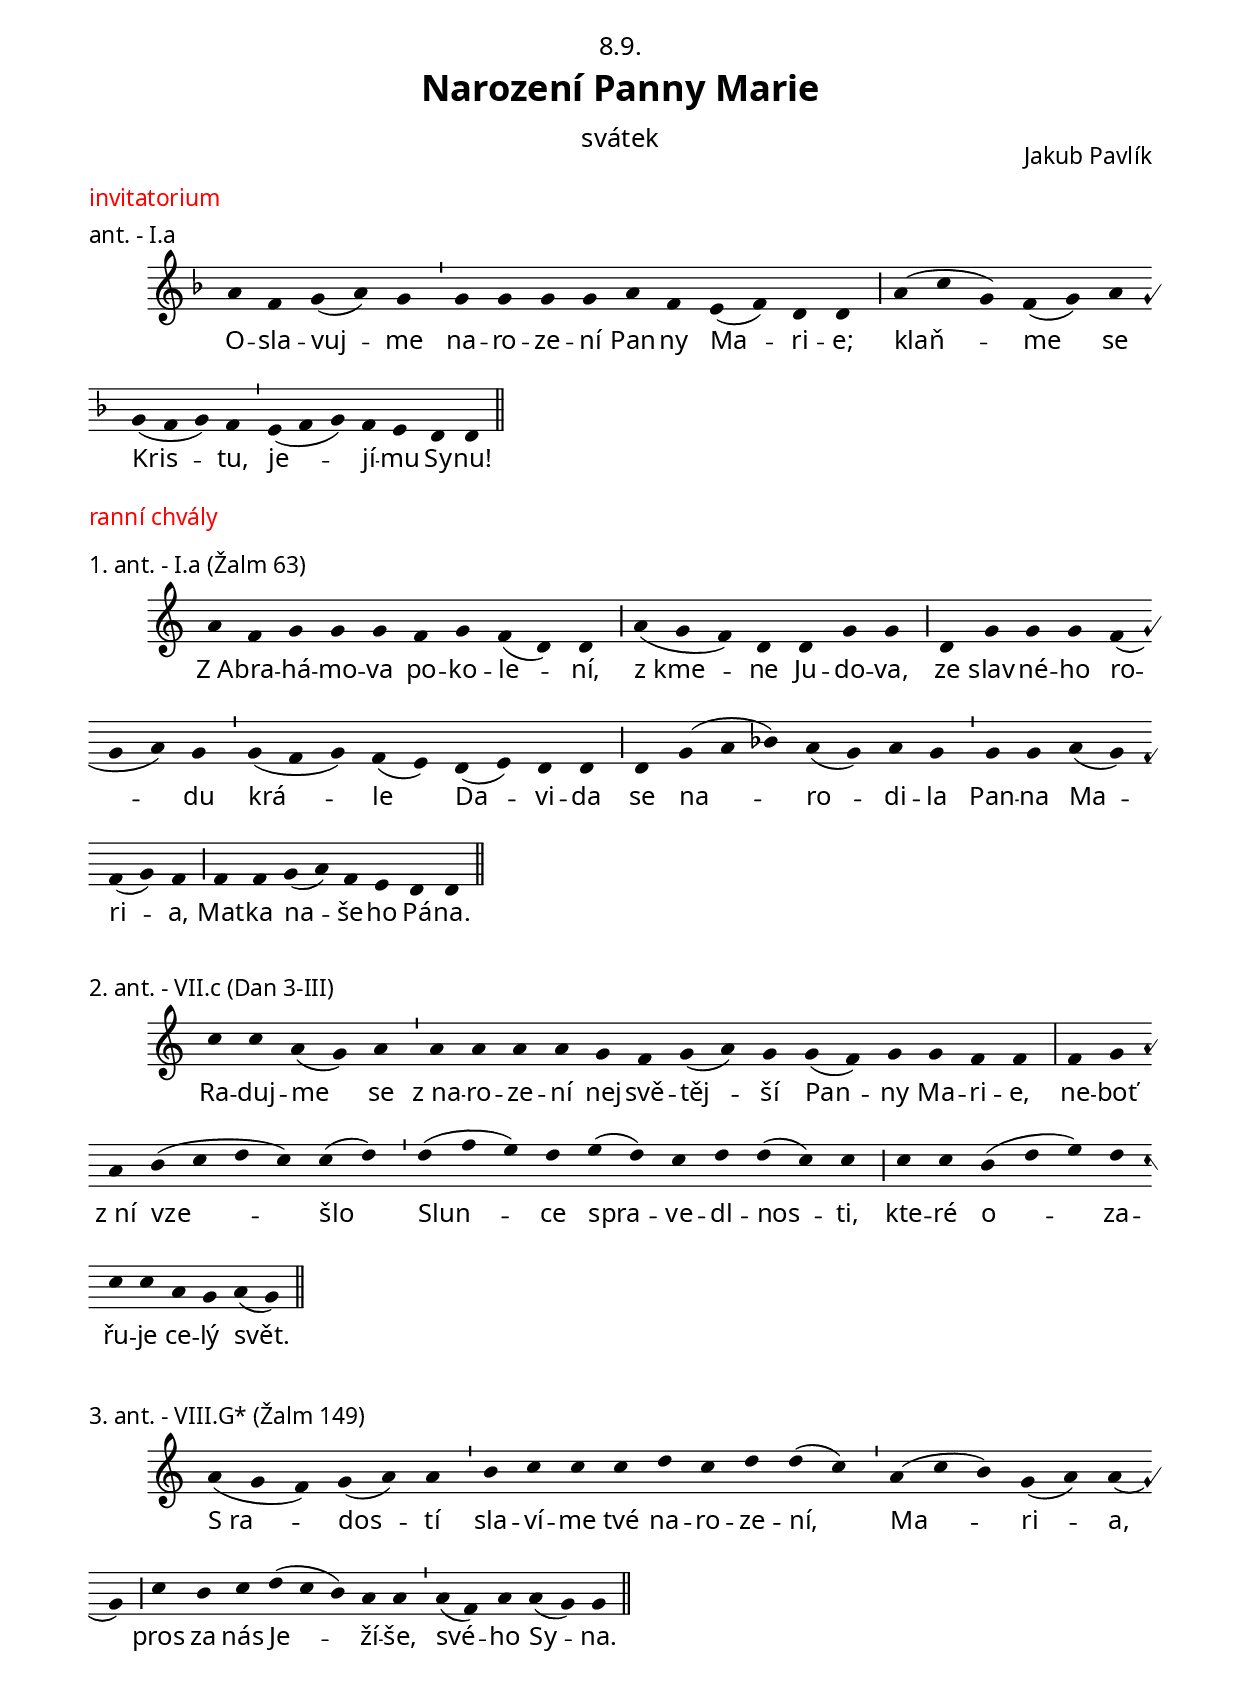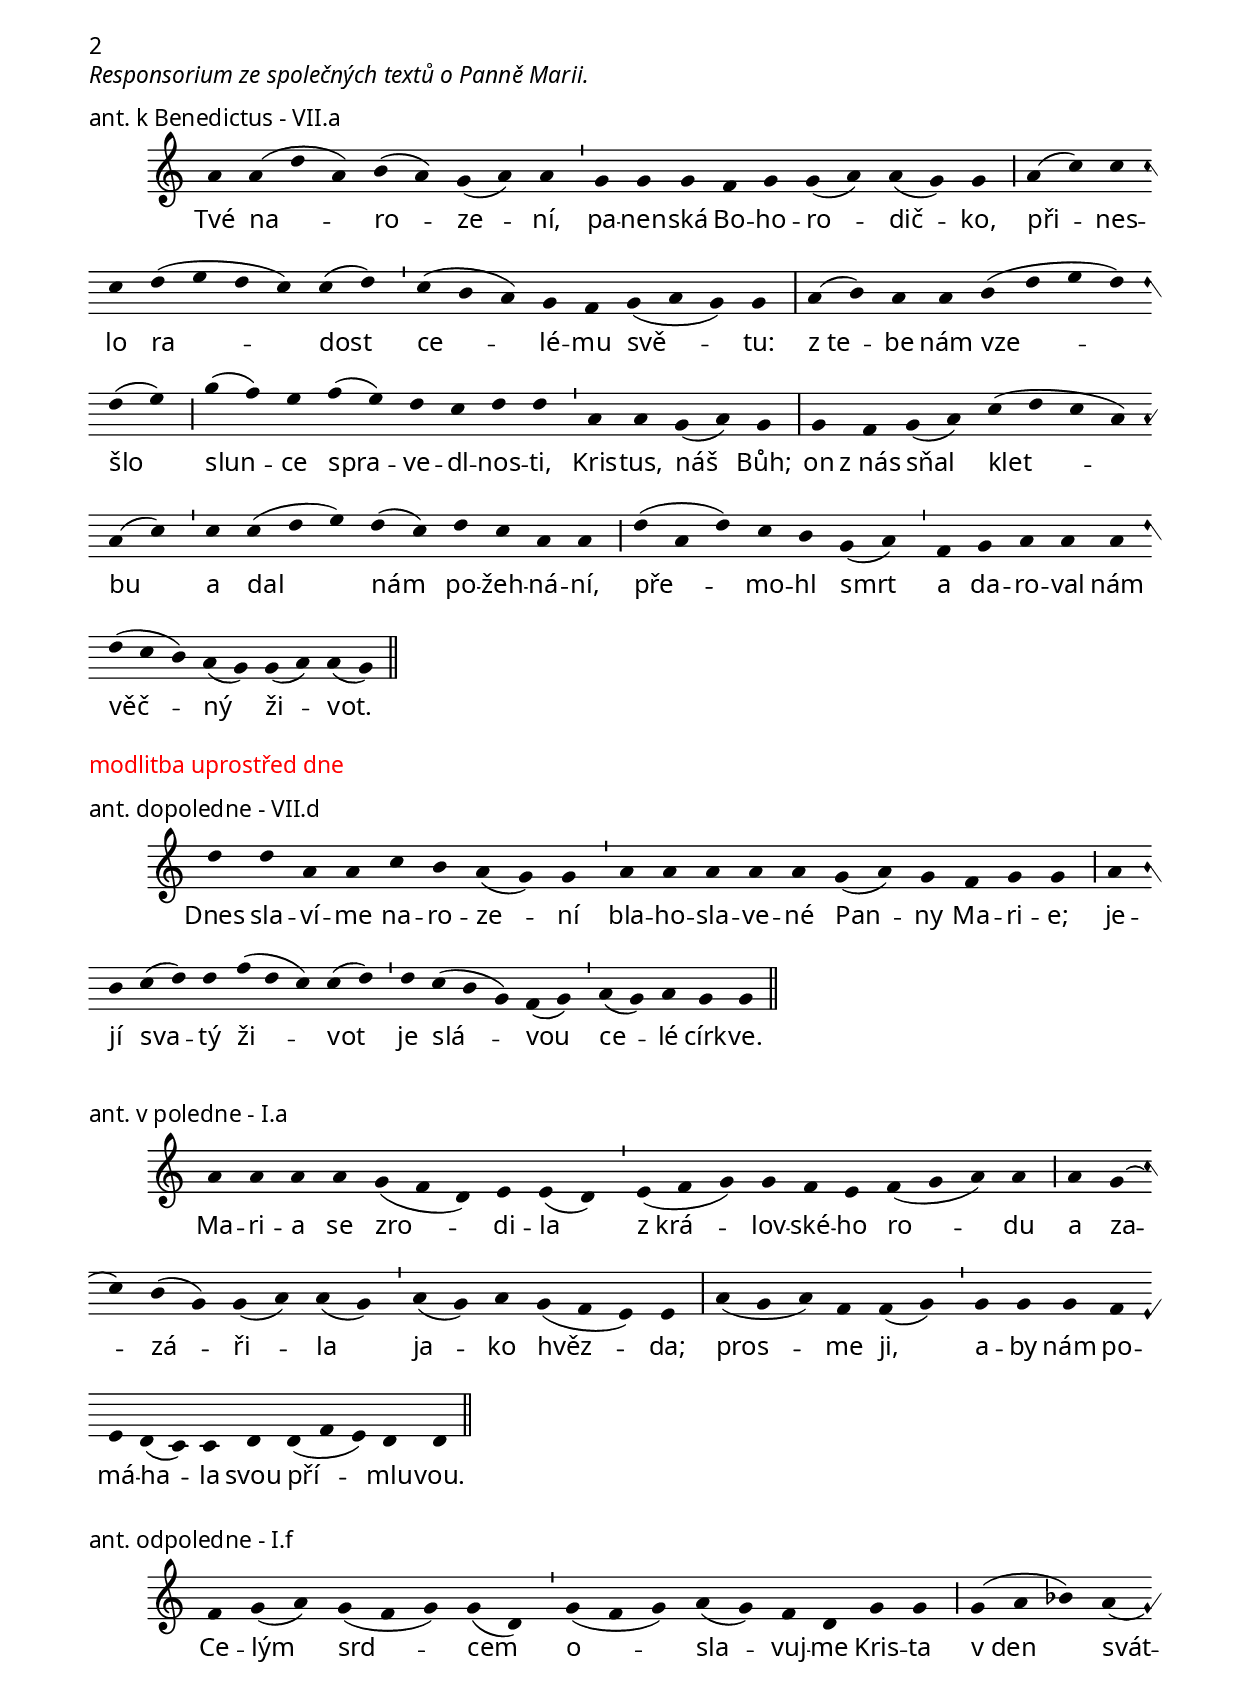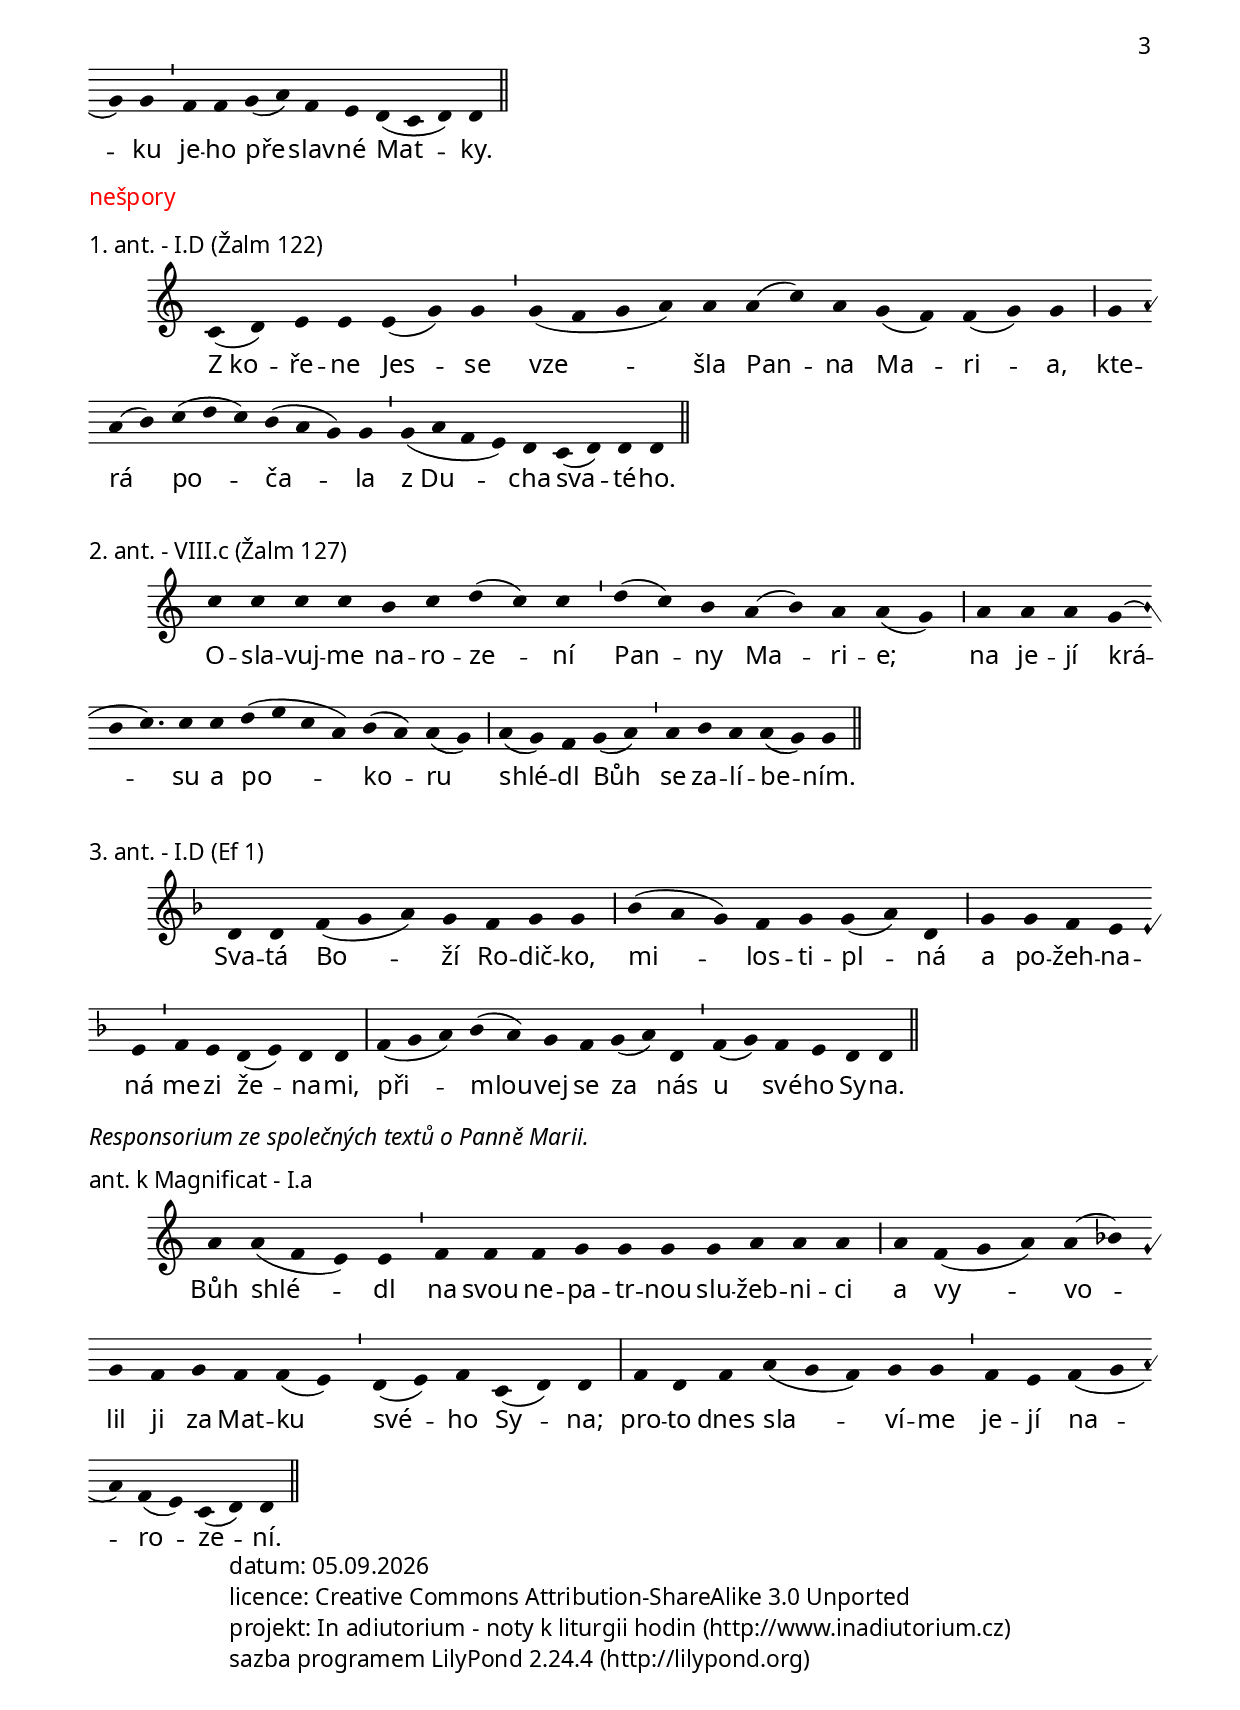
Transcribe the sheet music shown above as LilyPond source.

\version "2.15.40"

\include "../spolecne.ly"
\include "../dilyresponsorii.ly"

\header {
  title = \markup\titleSvatek
            "Narození Panny Marie"
            svátek
            8.9.
  composer = "Jakub Pavlík"
}

\markup {\nadpisHodinka {"invitatorium"}}

\score {
  \relative c'' {
    \choralniRezim
    \key f \major
    a4 f g( a) g \barMin g g g g a f e( f) d d \barMaior
    a'( c g) f( g) a g( f g) f \barMin e( f g) f e d d \barFinalis
  }
  \addlyrics {
    O -- sla -- vuj -- me na -- ro -- ze -- ní Pan -- ny Ma -- ri -- e;
    klaň -- me se Kris -- tu, je -- jí -- mu Sy -- nu!
  }
  \header {
    quid = "ant."
    modus = "I"
    differentia = "a"
    psalmus = ""
    id = "invit"
    piece = \markup {\sestavTitulekBezZalmu}
  }
}

\markup {\nadpisHodinka {"ranní chvály"}}

\score {
  \relative c'' {
    \choralniRezim
    a4 f g g g f g f( d) d \barMaior
    a'( g f) d d g g \barMaior
    d g g g f( g a) g \barMin g( f g) f( e) d( e) d d \barMaior
    d g( a bes) a( g) a g \barMin g g a( g) f( g) f \barMaior
    f f g( a) f e d d \barFinalis
  }
  \addlyrics {
    Z_A -- bra -- há -- mo -- va po -- ko -- le -- ní,
    z_kme -- ne Ju -- do -- va,
    ze slav -- né -- ho ro -- du krá -- le Da -- vi -- da
    se na -- ro -- di -- la Pan -- na Ma -- ri -- a,
    Mat -- ka na -- še -- ho Pá -- na.
  }
  \header {
    quid = "1. ant."
    modus = "I"
    differentia = "a"
    psalmus = "Žalm 63"
    id = "rch-a1"
    piece = \markup {\sestavTitulek}
  }
}

\score {
  \relative c'' {
    \choralniRezim
    c4 c a( g) a \barMin a a a a g f g( a) g g( f) g g f f \barMax
    f g a b( c d c) c( d) \barMin d( f e) d e( d) c d d( c) c \barMaior
    c c b( d e) d c c a g a( g) \barFinalis
  }
  \addlyrics {
    Ra -- duj -- me se z_na -- ro -- ze -- ní
    nej -- svě -- těj -- ší Pan -- ny Ma -- ri -- e,
    ne -- boť z_ní vze -- šlo Slun -- ce spra -- ve -- dl -- nos -- ti,
    kte -- ré o -- za -- řu -- je ce -- lý svět.
  }
  \header {
    quid = "2. ant."
    modus = "VII"
    differentia = "c"
    psalmus = "Dan 3-III"
    placet = "VII.c2"
    id = "rch-a2"
    piece = \markup {\sestavTitulek}
  }
}

\score {
  \relative c'' {
    \choralniRezim
    a4( g f) g( a) a \barMin b c c c d c d d( c) \barMin a( c b) g( a) a( g) \barMaior
    c b c d( c b) a a \barMin a( f) a a( g) g \barFinalis
  }
  \addlyrics {
    S_ra -- dos -- tí sla -- ví -- me tvé na -- ro -- ze -- ní, Ma -- ri -- a,
    pros za nás Je -- ží -- še, své -- ho Sy -- na.
  }
  \header {
    quid = "3. ant."
    modus = "VIII"
    differentia = "G*"
    psalmus = "Žalm 149"
    id = "rch-a3"
    piece = \markup {\sestavTitulek}
  }
}

\markup\italic{Responsorium ze společných textů o Panně Marii.}

\score {
  \relative c'' {
    \choralniRezim
    a4 a( d a) b( a) g( a) a \barMin g g g f g g( a) a( g) g \barMaior
    a( c) c c d( e d c) c( d) \barMin c( b a) g f g( a g) g \barMax

    a( b) a a b( d e d) d( e) \barMaior g( f) e f( e) d c d d \barMin
    a a g( a) g \barMax

    g f g( a) c( d c a) a( c) \barMin
    c c( d e) d( c) d c a a \barMaior
    d( a d) c b g( a) \barMin
    f g a a a d( c b) a( g) g( a) a( g) \barFinalis
  }
  \addlyrics {
    Tvé na -- ro -- ze -- ní, pa -- nen -- ská Bo -- ho -- ro -- dič -- ko,
    při -- nes -- lo ra -- dost ce -- lé -- mu svě -- tu:

    z_te -- be nám vze -- šlo slun -- ce spra -- ve -- dl -- nos -- ti,
    Kris -- tus, náš Bůh;

    on z_nás sňal klet -- bu
    a dal nám po -- žeh -- ná -- ní,
    pře -- mo -- hl smrt
    a da -- ro -- val nám věč -- ný ži -- vot.
  }
  \header {
    quid = "ant. k Benedictus"
    modus = "VII"
    differentia = "a"
    psalmus = ""
    id = "rch-aben"
    piece = \markup {\sestavTitulekBezZalmu}
  }
}

\markup {\nadpisHodinka {"modlitba uprostřed dne"}}

\score {
  \relative c'' {
    \choralniRezim
    d4 d a a c b a( g) g \barMin
    a a a a a g( a) g f g g \barMaior
    a b c( d) d f( d c) c( d) \barMin
    d c( b g) f( g) \barMin a( g) a g g \barFinalis
  }
  \addlyrics {
    Dnes sla -- ví -- me na -- ro -- ze -- ní
    bla -- ho -- sla -- ve -- né Pan -- ny Ma -- ri -- e;
    je -- jí sva -- tý ži -- vot
    je slá -- vou ce -- lé círk -- ve.
  }
  \header {
    quid = "ant. dopoledne"
    modus = "VII"
    differentia = "d"
    psalmus = ""
    placet = "nic moc; _slávou_ je hrůza"
    id = "tercie"
    piece = \markup {\sestavTitulekBezZalmu}
  }
}

\score {
  \relative c'' {
    \choralniRezim
    a4 a a a g( f d) e e( d) \barMin e( f g) g f e f( g a) a \barMaior
    a g( c) b( g) g( a) a( g) \barMin a( g) a g( f e) e \barMax
    a( g a) f f( g) \barMin g g g f e d( c) c d d( f e) d d \barFinalis
  }
  \addlyrics {
    Ma -- ri -- a se zro -- di -- la z_krá -- lov -- ské -- ho ro -- du
    a za -- zá -- ři -- la ja -- ko hvěz -- da;
    pros -- me ji, a -- by nám po -- má -- ha -- la svou pří -- mlu -- vou.
  }
  \header {
    quid = "ant. v poledne"
    modus = "I"
    differentia = "a"
    psalmus = ""
    placet = "slátanina, nedrží pohromadě"
    id = "sexta"
    piece = \markup {\sestavTitulekBezZalmu}
  }
}

\score {
  \relative c' {
    \choralniRezim
    f g( a) g( f g) g( d) \barMin g( f g) a( g) f d g g \barMaior
    g( a bes) a( g) g  \barMin f f g( a) f e d( c d) d \barFinalis
  }
  \addlyrics {
    Ce -- lým srd -- cem o -- sla -- vuj -- me Kris -- ta
    v_den svát -- ku je -- ho pře -- slav -- né Mat -- ky.
  }
  \header {
    quid = "ant. odpoledne"
    modus = "I"
    differentia = "f"
    psalmus = ""
    placet = "_srdcem_ je fuj, závěr neelegantní"
    id = "nona"
    piece = \markup {\sestavTitulekBezZalmu}
  }
}

\markup {\nadpisHodinka {"nešpory"}}

\score {
  \relative c' {
    \choralniRezim
    c4( d) e e e( g) g \barMin g( f g a) a a( c) a g( f) f( g) g \barMaior
    g a( b) c( d c) b( a g) g \barMin g( a f e) d c( d) d d \barFinalis
  }
  \addlyrics {
    Z_ko -- ře -- ne Jes -- se vze -- šla Pan -- na Ma -- ri -- a,
    kte -- rá po -- ča -- la z_Du -- cha sva -- té -- ho.
  }
  \header {
    quid = "1. ant."
    modus = "I"
    differentia = "D"
    psalmus = "Žalm 122"
    placet = "C-dur s falešným závěrem na d"
    id = "ne-a1"
    fial = "sanktoral/0325zvestovanipane.ly#tercie?-aleluja"
    piece = \markup {\sestavTitulek}
  }
}

\score {
  \relative c'' {
    \choralniRezim
    c4 c c c b c d( c) c \barMin d( c) b a( b) a a( g) \barMaior
    a a a g( b c4.) c4 c d( e c a) b( a) a( g) \barMaior
    a( g) f g( a) \barMin a b a a( g) g \barFinalis
  }
  \addlyrics {
    O -- sla -- vuj -- me na -- ro -- ze -- ní Pan -- ny Ma -- ri -- e;
    na je -- jí krá -- su a po -- ko -- ru
    shlé -- dl Bůh se za -- lí -- be -- ním.
  }
  \header {
    quid = "2. ant."
    modus = "VIII"
    differentia = "c"
    psalmus = "Žalm 127"
    placet = "myslím, že půjde o něco lépe"
    id = "ne-a2"
    piece = \markup {\sestavTitulek}
  }
}

\score {
  \relative c' {
    \choralniRezim
    \key f \major
    d4 d f( g a) g f g g \barMaior
    bes( a g) f g g( a) d, \barMaior
    g g f e e \barMin f e d( e) d d \barMax
    f( g a) bes( a) g f g( a) d, \barMin f( g) f e d d \barFinalis
  }
  \addlyrics {
    Sva -- tá Bo -- ží Ro -- dič -- ko,
    mi -- los -- ti -- pl -- ná
    a po -- žeh -- na -- ná me -- zi že -- na -- mi,
    při -- mlou -- vej se za nás u své -- ho Sy -- na.
  }
  \header {
    quid = "3. ant."
    modus = "I"
    differentia = "D"
    psalmus = "Ef 1"
    id = "ne-a3"
    piece = \markup {\sestavTitulek}
  }
}

\markup\italic{Responsorium ze společných textů o Panně Marii.}

\score {
  \relative c'' {
    \choralniRezim
    a4 a( f e) e \barMin f f f g g g g a a a \barMaior
    a f( g a) a( bes) g f g f f( e) \barMin d( e) f c( d) d \barMax
    f d f a( g f) g g \barMin f e f( g a) f( e) c( d) d \barFinalis
  }
  \addlyrics {
    Bůh shlé -- dl na svou ne -- pa -- tr -- nou slu -- žeb -- ni -- ci
    a vy -- vo -- lil ji za Mat -- ku své -- ho Sy -- na;
    pro -- to dnes sla -- ví -- me je -- jí na -- ro -- ze -- ní.
  }
  \header {
    quid = "ant. k Magnificat"
    modus = "I"
    differentia = "a"
    psalmus = ""
    id = "ne-amag"
    piece = \markup {\sestavTitulekBezZalmu}
  }
}